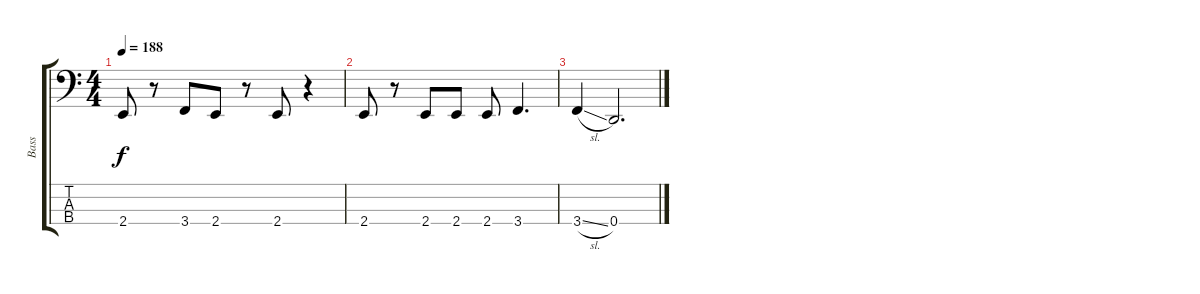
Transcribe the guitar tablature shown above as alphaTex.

\track ("Bass" "Bass") {instrument electricbassfinger}
\staff {score tabs}
\tuning (G2 D2 A1 D1) {hide}
\ts (4 4)
\tempo 188
\clef f4
\ks c
2.4.8{dy f} r.8 3.4.8 2.4.8 r.8 2.4.8 r.4 |
2.4.8 r.8 2.4.8 2.4.8 2.4.8 3.4.4{d} |
3.4{sl}.4 0.4.2{d}
